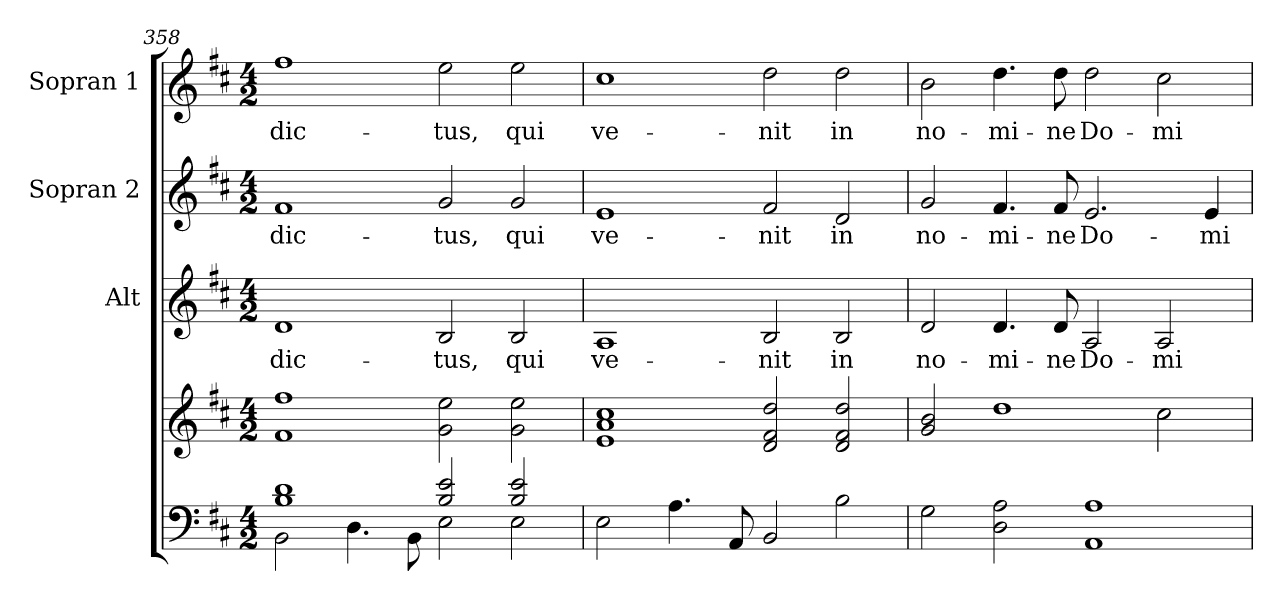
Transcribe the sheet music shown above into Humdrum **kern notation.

**kern	**kern	**kern	**text	**kern	**text	**kern	**text
*part4	*part4	*part3	*part3	*part2	*part2	*part1	*part1
*staff5	*staff4	*staff3	*staff3	*staff2	*staff2	*staff1	*staff1
*	*	*I"Alt	*	*I"Sopran 2	*	*I"Sopran 1	*
*	*	*I'A.	*	*I'S. 2	*	*I'S. 1	*
*clefF4	*clefG2	*clefG2	*	*clefG2	*	*clefG2	*
*k[f#c#]	*k[f#c#]	*k[f#c#]	*	*k[f#c#]	*	*k[f#c#]	*
*D:	*D:	*D:	*	*D:	*	*D:	*
*M4/2	*M4/2	*M4/2	*	*M4/2	*	*M4/2	*
=358	=358	=358	=358	=358	=358	=358	=358
*^	*	*	*	*	*	*	*
!	!	!	!	!LO:LY:b	!	!LO:LY:b	!	!LO:LY:b
1B 1d	2BB\	1f# 1ff#	1d	-dic-	1f#	-dic-	1ff#	-dic-
.	4.D\	.	.	.	.	.	.	.
.	8BB\	.	.	.	.	.	.	.
!	!	!	!	!LO:LY:b	!	!LO:LY:b	!	!LO:LY:b
2B/ 2e/	2E\	2g\ 2ee\	2B/	-tus,	2g/	-tus,	2ee\	-tus,
!	!	!	!	!LO:LY:b	!	!LO:LY:b	!	!LO:LY:b
2B/ 2e/	2E\	2g\ 2ee\	2B/	qui	2g/	qui	2ee\	qui
=359	=359	=359	=359	=359	=359	=359	=359	=359
!	!	!	!	!LO:LY:b	!	!LO:LY:b	!	!LO:LY:b
*v	*v	*	*	*	*	*	*	*
2E\	1e 1a 1cc#	1A	ve-	1e	ve-	1cc#	ve-
4.A\	.	.	.	.	.	.	.
8AA/	.	.	.	.	.	.	.
!	!	!	!LO:LY:b	!	!LO:LY:b	!	!LO:LY:b
2BB/	2d/ 2f#/ 2dd/	2B/	-nit	2f#/	-nit	2dd\	-nit
!	!	!	!LO:LY:b	!	!LO:LY:b	!	!LO:LY:b
2B\	2d/ 2f#/ 2dd/	2B/	in	2d/	in	2dd\	in
=360	=360	=360	=360	=360	=360	=360	=360
!	!	!	!LO:LY:b	!	!LO:LY:b	!	!LO:LY:b
2G\	2g/ 2b/	2d/	no-	2g/	no-	2b\	no-
!	!	!	!LO:LY:b	!	!LO:LY:b	!	!LO:LY:b
2D\ 2A\	1dd	4.d/	-mi-	4.f#/	-mi-	4.dd\	-mi-
!	!	!	!LO:LY:b	!	!LO:LY:b	!	!LO:LY:b
.	.	8d/	-ne	8f#/	-ne	8dd\	-ne
!	!	!	!LO:LY:b	!	!LO:LY:b	!	!LO:LY:b
1AA 1A	.	2A/	Do-	2.e/	Do-	2dd\	Do-
!	!	!	!LO:LY:b	!	!	!	!LO:LY:b
.	2cc#\	2A/	-mi-	.	.	2cc#\	-mi-
!	!	!	!	!	!LO:LY:b	!	!
.	.	.	.	4e/	-mi-	.	.
=	=	=	=	=	=	=	=
*-	*-	*-	*-	*-	*-	*-	*-
